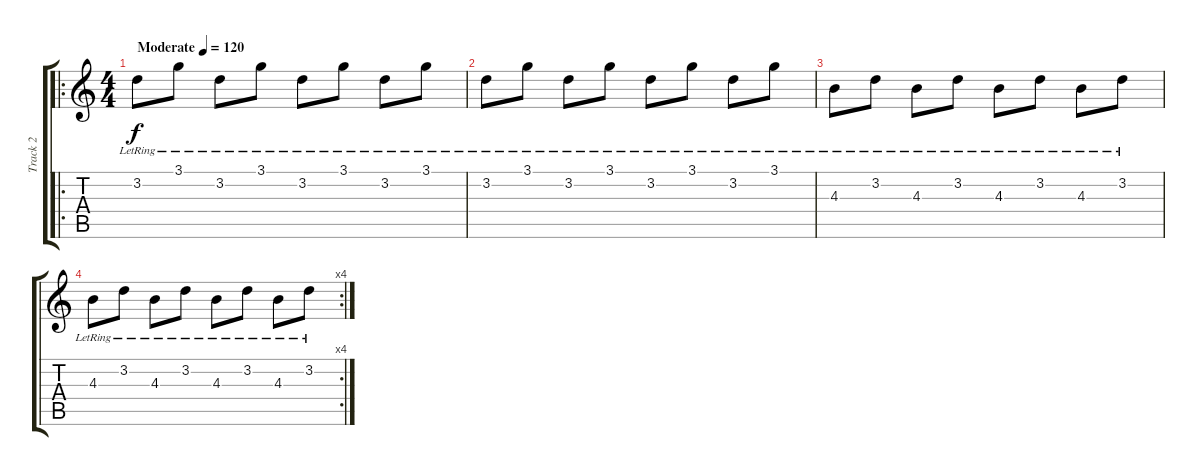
\track ("Track 2" "Track 2") {instrument acousticguitarsteel}
\staff {score tabs}
\tuning (E4 B3 G3 D3 A2 E2) {hide}
\ro
\ts (4 4)
\tempo (120 "Moderate")
\clef g2
\ks c
3.2{lr}.8{dy f instrument acousticguitarsteel} 3.1{lr}.8 3.2{lr}.8 3.1{lr}.8 3.2{lr}.8 3.1{lr}.8 3.2{lr}.8 3.1{lr}.8 |
3.2{lr}.8 3.1{lr}.8 3.2{lr}.8 3.1{lr}.8 3.2{lr}.8 3.1{lr}.8 3.2{lr}.8 3.1{lr}.8 |
4.3{lr}.8 3.2{lr}.8 4.3{lr}.8 3.2{lr}.8 4.3{lr}.8 3.2{lr}.8 4.3{lr}.8 3.2{lr}.8 |
\rc 4
4.3{lr}.8 3.2{lr}.8 4.3{lr}.8 3.2{lr}.8 4.3{lr}.8 3.2{lr}.8 4.3{lr}.8 3.2{lr}.8
